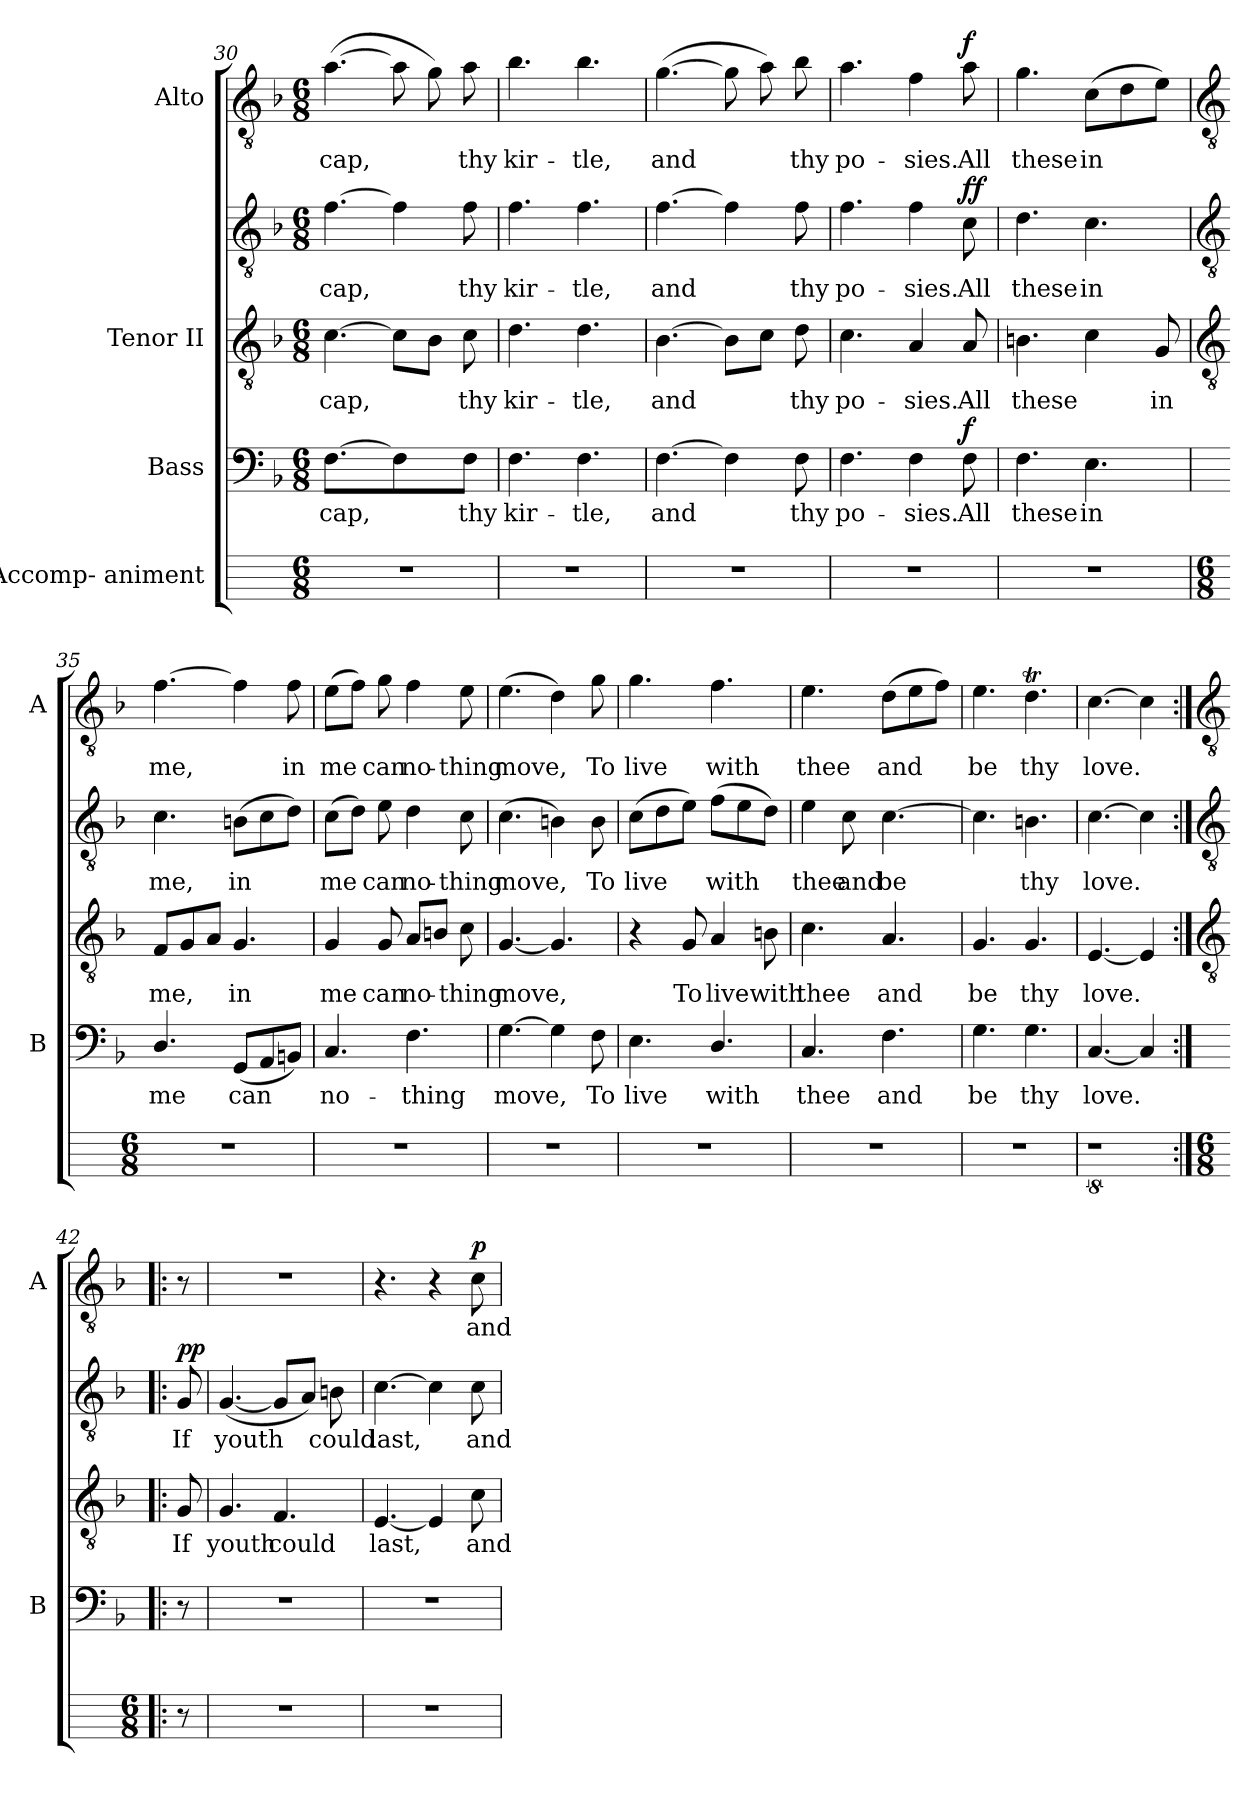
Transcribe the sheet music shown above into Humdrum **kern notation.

**kern	**kern	**text	**dynam	**kern	**text	**kern	**text	**dynam	**kern	**text	**dynam
*part4	*part3	*part3	*part3	*part2	*part2	*part2	*part2	*part2	*part1	*part1	*part1
*staff5	*staff4	*staff4	*staff4	*staff3	*staff3	*staff2	*staff2	*staff2/3	*staff1	*staff1	*staff1
*I"Accomp- animent	*I"Bass	*	*	*I"Tenor II	*	*	*	*	*I"Alto	*	*
*	*I'B	*	*	*	*	*	*	*	*I'A	*	*
*	*clefF4	*	*	*clefGv2	*	*clefGv2	*	*	*clefGv2	*	*
*	*k[b-]	*	*	*k[b-]	*	*k[b-]	*	*	*k[b-]	*	*
*	*F:	*	*	*F:	*	*F:	*	*	*F:	*	*
*M6/8	*M6/8	*	*	*M6/8	*	*M6/8	*	*	*M6/8	*	*
=30	=30	=30	=30	=30	=30	=30	=30	=30	=30	=30	=30
!	!	!LO:LY:b	!	!	!LO:LY:b	!	!LO:LY:b	!	!	!LO:LY:b	!
2.r	[4.F	cap,	.	[4.c	cap,	[4.f	cap,	.	(>[4.a	cap,	.
.	4F]	.	.	8cL]	.	4f]	.	.	8a]	.	.
.	.	.	.	8B-J	.	.	.	.	8g)	.	.
!	!	!LO:LY:b	!	!	!LO:LY:b	!	!LO:LY:b	!	!	!LO:LY:b	!
.	8FJ	thy	.	8c	thy	8f	thy	.	8a	thy	.
=31	=31	=31	=31	=31	=31	=31	=31	=31	=31	=31	=31
!	!	!LO:LY:b	!	!	!LO:LY:b	!	!LO:LY:b	!	!	!LO:LY:b	!
2.r	4.F	kir-	.	4.d	kir-	4.f	kir-	.	4.b-	kir-	.
!	!	!LO:LY:b	!	!	!LO:LY:b	!	!LO:LY:b	!	!	!LO:LY:b	!
.	4.F	-tle,	.	4.d	-tle,	4.f	-tle,	.	4.b-	-tle,	.
=32	=32	=32	=32	=32	=32	=32	=32	=32	=32	=32	=32
!	!	!LO:LY:b	!	!	!LO:LY:b	!	!LO:LY:b	!	!	!LO:LY:b	!
2.r	[4.F	and	.	[4.B-	and	[4.f	and	.	(>[4.g	and	.
.	4F]	.	.	8B-L]	.	4f]	.	.	8g]	.	.
.	.	.	.	8cJ	.	.	.	.	8a)	.	.
!	!	!LO:LY:b	!	!	!LO:LY:b	!	!LO:LY:b	!	!	!LO:LY:b	!
.	8F	thy	.	8d	thy	8f	thy	.	8b-	thy	.
=33	=33	=33	=33	=33	=33	=33	=33	=33	=33	=33	=33
!	!	!LO:LY:b	!	!	!LO:LY:b	!	!LO:LY:b	!	!	!LO:LY:b	!
2.r	4.F	po-	.	4.c	po-	4.f	po-	.	4.a	po-	.
!	!	!LO:LY:b	!	!	!LO:LY:b	!	!LO:LY:b	!	!	!LO:LY:b	!
.	4F	-sies.	.	4A	-sies.	4f	-sies.	.	4f	-sies.	.
!	!	!LO:LY:b	!LO:DY:b	!	!LO:LY:b	!	!LO:LY:b	!LO:DY:b=2	!	!LO:LY:b	!
!	!	!	!	!	!	!	!	!LO:DY:n=1:b	!	!	!LO:DY:b
.	8F	All	f	8A	All	8c	All	f f	8a	All	f
=34	=34	=34	=34	=34	=34	=34	=34	=34	=34	=34	=34
!	!	!LO:LY:b	!	!	!LO:LY:b	!	!LO:LY:b	!	!	!LO:LY:b	!
2.r	4.F	these	.	4.Bn	these	4.d	these	.	4.g	these	.
!	!	!LO:LY:b	!	!	!	!	!LO:LY:b	!	!	!LO:LY:b	!
.	4.E	in	.	4c	.	4.c	in	.	(>8cL	in	.
.	.	.	.	.	.	.	.	.	8d	.	.
!	!	!	!	!	!LO:LY:b	!	!	!	!	!	!
.	.	.	.	8G	in	.	.	.	8eJ)	.	.
!!LO:LB:g=z
=35	=35	=35	=35	=35	=35	=35	=35	=35	=35	=35	=35
*	*	*	*	*clefGv2	*	*clefGv2	*	*	*clefGv2	*	*
*M6/8	*	*	*	*	*	*	*	*	*	*	*
!	!	!LO:LY:b	!	!	!LO:LY:b	!	!LO:LY:b	!	!	!LO:LY:b	!
2.r	4.D/	me	.	8FL	me,	4.c	me,	.	[4.f	me,	.
.	.	.	.	8G	.	.	.	.	.	.	.
.	.	.	.	8AJ	.	.	.	.	.	.	.
!	!	!LO:LY:b	!	!	!LO:LY:b	!	!LO:LY:b	!	!	!	!
.	(<8GGL	can	.	4.G	in	(>8BnL	in	.	4f]	.	.
.	8AA	.	.	.	.	8c	.	.	.	.	.
!	!	!	!	!	!	!	!	!	!	!LO:LY:b	!
.	8BBnJ)	.	.	.	.	8dJ)	.	.	8f	in	.
=36	=36	=36	=36	=36	=36	=36	=36	=36	=36	=36	=36
!	!	!LO:LY:b	!	!	!LO:LY:b	!	!LO:LY:b	!	!	!LO:LY:b	!
2.r	4.C	no-	.	4G	me	(>8cL	me	.	(>8eL	me	.
.	.	.	.	.	.	8dJ)	.	.	8fJ)	.	.
!	!	!	!	!	!LO:LY:b	!	!LO:LY:b	!	!	!LO:LY:b	!
.	.	.	.	8G	can	8e	can	.	8g	can	.
!	!	!LO:LY:b	!	!	!LO:LY:b	!	!LO:LY:b	!	!	!LO:LY:b	!
.	4.F	-thing	.	8AL	no-	4d	no-	.	4f	no-	.
.	.	.	.	8BnJ	.	.	.	.	.	.	.
!	!	!	!	!	!LO:LY:b	!	!LO:LY:b	!	!	!LO:LY:b	!
.	.	.	.	8c	thing	8c	-thing	.	8e	-thing	.
=37	=37	=37	=37	=37	=37	=37	=37	=37	=37	=37	=37
!	!	!LO:LY:b	!	!	!LO:LY:b	!	!LO:LY:b	!	!	!LO:LY:b	!
2.r	[4.G	move,	.	[4.G	move,	(>4.c	move,	.	(>4.e	move,	.
.	4G]	.	.	4.G]	.	4Bn)	.	.	4d)	.	.
!	!	!LO:LY:b	!	!	!	!	!LO:LY:b	!	!	!LO:LY:b	!
.	8F	To	.	.	.	8B	To	.	8g	To	.
=38	=38	=38	=38	=38	=38	=38	=38	=38	=38	=38	=38
!	!	!LO:LY:b	!	!	!	!	!LO:LY:b	!	!	!LO:LY:b	!
2.r	4.E	live	.	4r	.	(>8cL	live	.	4.g	live	.
.	.	.	.	.	.	8d	.	.	.	.	.
!	!	!	!	!	!LO:LY:b	!	!	!	!	!	!
.	.	.	.	8G	To	8eJ)	.	.	.	.	.
!	!	!LO:LY:b	!	!	!LO:LY:b	!	!LO:LY:b	!	!	!LO:LY:b	!
.	4.D/	with	.	4A	live	(>8fL	with	.	4.f	with	.
.	.	.	.	.	.	8e	.	.	.	.	.
!	!	!	!	!	!LO:LY:b	!	!	!	!	!	!
.	.	.	.	8Bn	with	8dJ)	.	.	.	.	.
=39	=39	=39	=39	=39	=39	=39	=39	=39	=39	=39	=39
!	!	!LO:LY:b	!	!	!LO:LY:b	!	!LO:LY:b	!	!	!LO:LY:b	!
2.r	4.C	thee	.	4.c	thee	4e	thee	.	4.e	thee	.
!	!	!	!	!	!	!	!LO:LY:b	!	!	!	!
.	.	.	.	.	.	8c	and	.	.	.	.
!	!	!LO:LY:b	!	!	!LO:LY:b	!	!LO:LY:b	!	!	!LO:LY:b	!
.	4.F	and	.	4.A	and	[4.c	be	.	(>8dL	and	.
.	.	.	.	.	.	.	.	.	8e	.	.
.	.	.	.	.	.	.	.	.	8fJ)	.	.
=40	=40	=40	=40	=40	=40	=40	=40	=40	=40	=40	=40
!	!	!LO:LY:b	!	!	!LO:LY:b	!	!	!	!	!LO:LY:b	!
2.r	4.G	be	.	4.G	be	4.c]	.	.	4.e	be	.
!	!	!LO:LY:b	!	!	!LO:LY:b	!	!LO:LY:b	!	!	!LO:LY:b	!
.	4.G	thy	.	4.G	thy	4.Bn	thy	.	4.dT	thy	.
=41	=41	=41	=41	=41	=41	=41	=41	=41	=41	=41	=41
!	!	!LO:LY:b	!	!	!LO:LY:b	!	!LO:LY:b	!	!	!LO:LY:b	!
8%5r	[4.C	love.	.	[4.E	love.	[4.c	love.	.	[4.c	love.	.
.	4C]	.	.	4E]	.	4c]	.	.	4c]	.	.
!!LO:LB:g=z
=42:|!|:	=42:|!|:	=42:|!|:	=42:|!|:	=42:|!|:	=42:|!|:	=42:|!|:	=42:|!|:	=42:|!|:	=42:|!|:	=42:|!|:	=42:|!|:
*	*	*	*	*clefGv2	*	*clefGv2	*	*	*clefGv2	*	*
*M6/8	*	*	*	*	*	*	*	*	*	*	*
!	!	!	!	!	!LO:LY:b	!	!LO:LY:b	!LO:DY:b=2	!	!	!
!	!	!	!	!	!	!	!	!LO:DY:n=1:b	!	!	!
8r	8r	.	.	8G	If	8G	If	p p	8r	.	.
=43	=43	=43	=43	=43	=43	=43	=43	=43	=43	=43	=43
!	!LO:N:vis=1	!	!	!	!LO:LY:b	!	!LO:LY:b	!	!LO:N:vis=1	!	!
2.r	2.r	.	.	4.G	youth	(<[4.G	youth	.	2.r	.	.
!	!	!	!	!	!LO:LY:b	!	!	!	!	!	!
.	.	.	.	4.F	could	8GL]	.	.	.	.	.
.	.	.	.	.	.	8AJ)	.	.	.	.	.
!	!	!	!	!	!	!	!LO:LY:b	!	!	!	!
.	.	.	.	.	.	8Bn	could	.	.	.	.
=44	=44	=44	=44	=44	=44	=44	=44	=44	=44	=44	=44
!	!LO:N:vis=1	!	!	!	!LO:LY:b	!	!LO:LY:b	!	!	!	!
2.r	2.r	.	.	[4.E	last,	[4.c	last,	.	4.r	.	.
.	.	.	.	4E]	.	4c]	.	.	4r	.	.
!	!	!	!	!	!LO:LY:b	!	!LO:LY:b	!	!	!LO:LY:b	!LO:DY:b
.	.	.	.	8c	and	8c	and	.	8c	and	p
=	=	=	=	=	=	=	=	=	=	=	=
*-	*-	*-	*-	*-	*-	*-	*-	*-	*-	*-	*-
